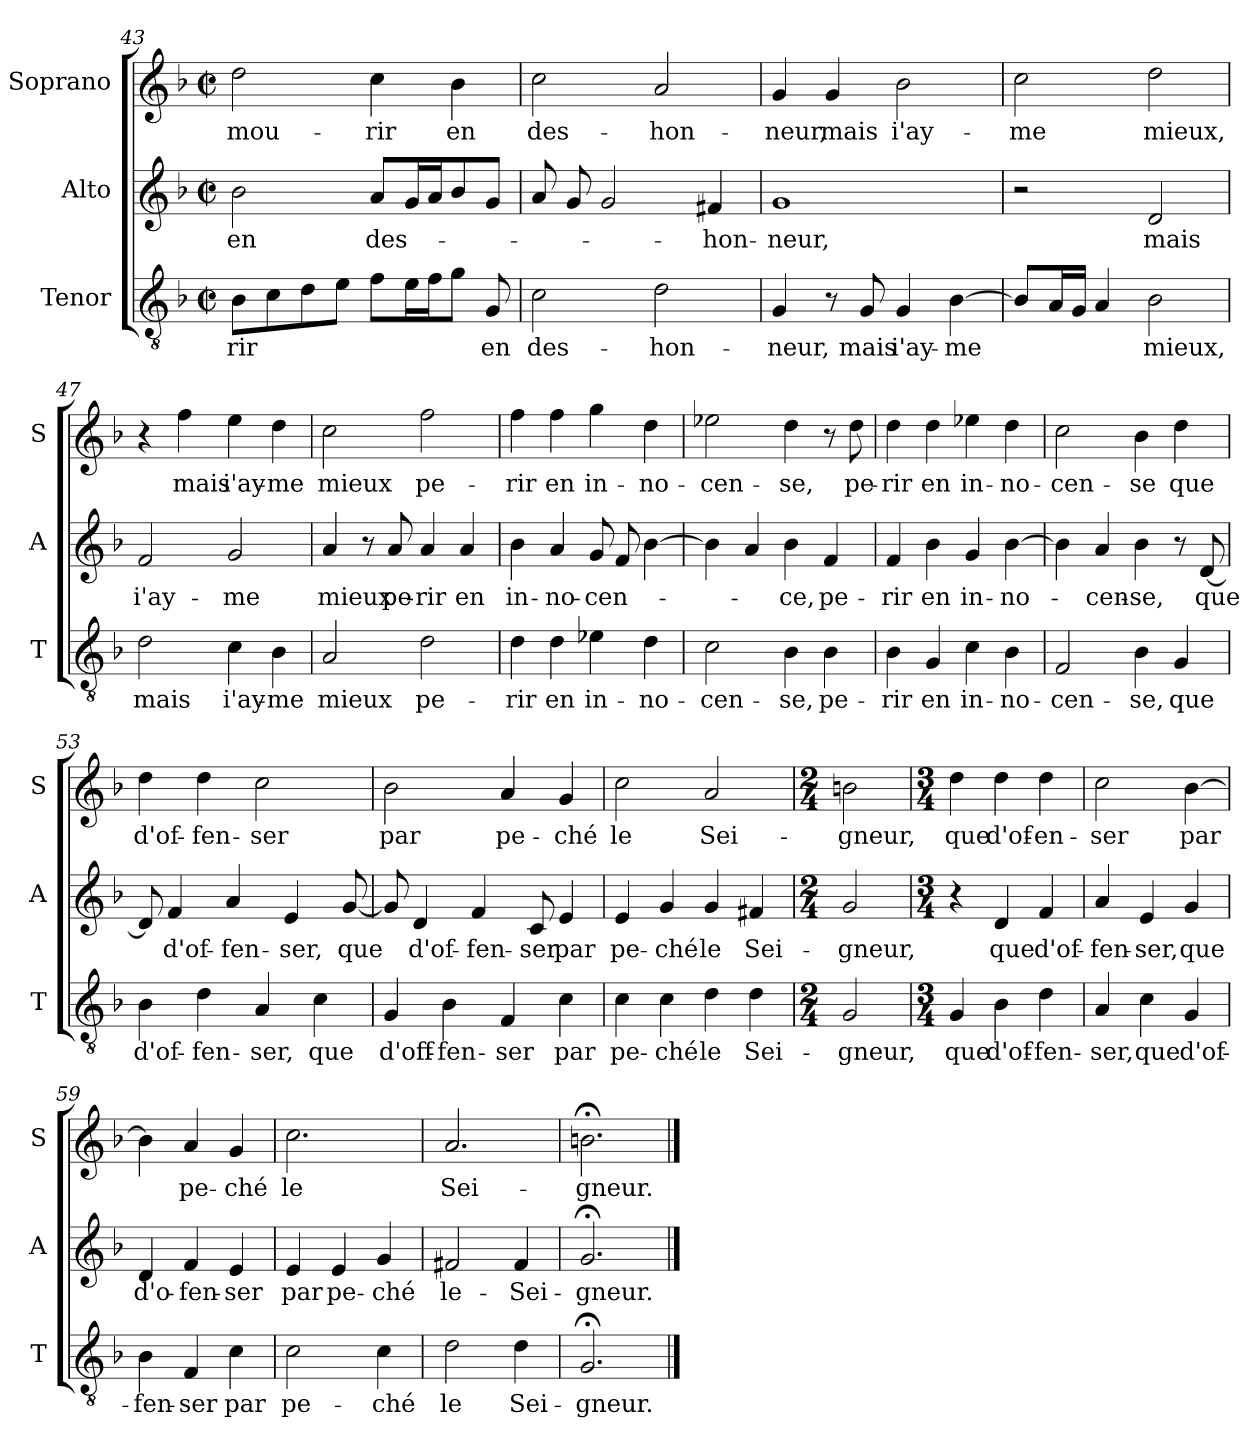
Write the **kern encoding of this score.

**kern	**text	**kern	**text	**kern	**text
*part3	*part3	*part2	*part2	*part1	*part1
*staff3	*staff3	*staff2	*staff2	*staff1	*staff1
*I"Tenor	*	*I"Alto	*	*I"Soprano	*
*I'T	*	*I'A	*	*I'S	*
*clefGv2	*	*clefG2	*	*clefG2	*
*k[b-]	*	*k[b-]	*	*k[b-]	*
*F:	*	*F:	*	*F:	*
*M2/2	*	*M2/2	*	*M2/2	*
*met(c|)	*	*met(c|)	*	*met(c|)	*
=43	=43	=43	=43	=43	=43
!	!LO:LY:b	!	!LO:LY:b	!	!LO:LY:b
8B-\L	-rir	2b-\	en	2dd\	mou-
8c\	.	.	.	.	.
8d\	.	.	.	.	.
8e\J	.	.	.	.	.
!	!	!	!LO:LY:b	!	!LO:LY:b
8f\L	.	8a/L	des-	4cc\	-rir
16e\L	.	16g/L	.	.	.
16f\J	.	16a/J	.	.	.
!	!	!	!	!	!LO:LY:b
8g\J	.	8b-/	.	4b-\	en
!	!LO:LY:b	!	!	!	!
8G/	en	8g/J	.	.	.
!!LO:LB:g=z
=44	=44	=44	=44	=44	=44
!	!LO:LY:b	!	!	!	!LO:LY:b
2c\	des-	8a/	.	2cc\	des-
.	.	8g/	.	.	.
.	.	2g/	.	.	.
!	!LO:LY:b	!	!	!	!LO:LY:b
2d\	-hon-	.	.	2a/	-hon-
!	!	!	!LO:LY:b	!	!
.	.	4f#X/	-hon-	.	.
=45	=45	=45	=45	=45	=45
!	!LO:LY:b	!	!LO:LY:b	!	!LO:LY:b
4G/	-neur,	1g	-neur,	4g/	-neur,
!	!	!	!	!	!LO:LY:b
8r	.	.	.	4g/	mais
!	!LO:LY:b	!	!	!	!
8G/	mais	.	.	.	.
!	!LO:LY:b	!	!	!	!LO:LY:b
4G/	i'ay-	.	.	2b-\	i'ay-
!	!LO:LY:b	!	!	!	!
[4B-\	-me	.	.	.	.
=46	=46	=46	=46	=46	=46
!	!	!	!	!	!LO:LY:b
8B-/L]	.	2r	.	2cc\	-me
16A/L	.	.	.	.	.
16G/JJ	.	.	.	.	.
4A/	.	.	.	.	.
!	!LO:LY:b	!	!LO:LY:b	!	!LO:LY:b
2B-\	mieux,	2d/	mais	2dd\	mieux,
=47	=47	=47	=47	=47	=47
!	!LO:LY:b	!	!LO:LY:b	!	!
2d\	mais	2f/	i'ay-	4r	.
!	!	!	!	!	!LO:LY:b
.	.	.	.	4ff\	mais
!	!LO:LY:b	!	!LO:LY:b	!	!LO:LY:b
4c\	i'ay-	2g/	-me	4ee\	i'ay-
!	!LO:LY:b	!	!	!	!LO:LY:b
4B-\	-me	.	.	4dd\	-me
=48	=48	=48	=48	=48	=48
!	!LO:LY:b	!	!LO:LY:b	!	!LO:LY:b
2A/	mieux	4a/	mieux	2cc\	mieux
.	.	8r	.	.	.
!	!	!	!LO:LY:b	!	!
.	.	8a/	pe-	.	.
!	!LO:LY:b	!	!LO:LY:b	!	!LO:LY:b
2d\	pe-	4a/	-rir	2ff\	pe-
!	!	!	!LO:LY:b	!	!
.	.	4a/	en	.	.
!!LO:LB:g=z
=49	=49	=49	=49	=49	=49
!	!LO:LY:b	!	!LO:LY:b	!	!LO:LY:b
4d\	-rir	4b-\	in-	4ff\	-rir
!	!LO:LY:b	!	!LO:LY:b	!	!LO:LY:b
4d\	en	4a/	-no-	4ff\	en
!	!LO:LY:b	!	!LO:LY:b	!	!LO:LY:b
4e-X\	in-	8g/	-cen-	4gg\	in-
.	.	8f/	.	.	.
!	!LO:LY:b	!	!	!	!LO:LY:b
4d\	-no-	[4b-\	.	4dd\	-no-
=50	=50	=50	=50	=50	=50
!	!LO:LY:b	!	!	!	!LO:LY:b
2c\	-cen-	4b-\]	.	2ee-X\	-cen-
.	.	4a/	.	.	.
!	!LO:LY:b	!	!LO:LY:b	!	!LO:LY:b
4B-\	-se,	4b-\	-ce,	4dd\	-se,
!	!LO:LY:b	!	!LO:LY:b	!	!
4B-\	pe-	4f/	pe-	8r	.
!	!	!	!	!	!LO:LY:b
.	.	.	.	8dd\	pe-
=51	=51	=51	=51	=51	=51
!	!LO:LY:b	!	!LO:LY:b	!	!LO:LY:b
4B-\	-rir	4f/	-rir	4dd\	-rir
!	!LO:LY:b	!	!LO:LY:b	!	!LO:LY:b
4G/	en	4b-\	en	4dd\	en
!	!LO:LY:b	!	!LO:LY:b	!	!LO:LY:b
4c\	in-	4g/	in-	4ee-X\	in-
!	!LO:LY:b	!	!LO:LY:b	!	!LO:LY:b
4B-\	-no-	[4b-\	-no-	4dd\	-no-
=52	=52	=52	=52	=52	=52
!	!LO:LY:b	!	!	!	!LO:LY:b
2F/	-cen-	4b-\]	.	2cc\	-cen-
!	!	!	!LO:LY:b	!	!
.	.	4a/	-cen-	.	.
!	!LO:LY:b	!	!LO:LY:b	!	!LO:LY:b
4B-\	-se,	4b-\	-se,	4b-\	-se
!	!LO:LY:b	!	!	!	!LO:LY:b
4G/	que	8r	.	4dd\	que
!	!	!	!LO:LY:b	!	!
.	.	[8d/	que	.	.
!!LO:PB:g=z
=53	=53	=53	=53	=53	=53
!	!LO:LY:b	!	!	!	!LO:LY:b
4B-\	d'of-	8d/]	.	4dd\	d'of-
!	!	!	!LO:LY:b	!	!
.	.	4f/	d'of-	.	.
!	!LO:LY:b	!	!	!	!LO:LY:b
4d\	-fen-	.	.	4dd\	-fen-
!	!	!	!LO:LY:b	!	!
.	.	4a/	-fen-	.	.
!	!LO:LY:b	!	!	!	!LO:LY:b
4A/	-ser,	.	.	2cc\	-ser
!	!	!	!LO:LY:b	!	!
.	.	4e/	-ser,	.	.
!	!LO:LY:b	!	!	!	!
4c\	que	.	.	.	.
!	!	!	!LO:LY:b	!	!
.	.	[8g/	que	.	.
=54	=54	=54	=54	=54	=54
!	!LO:LY:b	!	!	!	!LO:LY:b
4G/	d'off-	8g/]	.	2b-\	par
!	!	!	!LO:LY:b	!	!
.	.	4d/	d'of-	.	.
!	!LO:LY:b	!	!	!	!
4B-\	-fen-	.	.	.	.
!	!	!	!LO:LY:b	!	!
.	.	4f/	-fen-	.	.
!	!LO:LY:b	!	!	!	!LO:LY:b
4F/	-ser	.	.	4a/	pe-
!	!	!	!LO:LY:b	!	!
.	.	8c/	-ser	.	.
!	!LO:LY:b	!	!LO:LY:b	!	!LO:LY:b
4c\	par	4e/	par	4g/	-ché
=55	=55	=55	=55	=55	=55
!	!LO:LY:b	!	!LO:LY:b	!	!LO:LY:b
4c\	pe-	4e/	pe-	2cc\	le
!	!LO:LY:b	!	!LO:LY:b	!	!
4c\	-ché	4g/	-ché	.	.
!	!LO:LY:b	!	!LO:LY:b	!	!LO:LY:b
4d\	le	4g/	le	2a/	Sei-
!	!LO:LY:b	!	!LO:LY:b	!	!
4d\	Sei-	4f#X/	Sei-	.	.
=56	=56	=56	=56	=56	=56
*M2/4	*	*M2/4	*	*M2/4	*
!	!LO:LY:b	!	!LO:LY:b	!	!LO:LY:b
2G/	-gneur,	2g/	-gneur,	2bn\	-gneur,
=57	=57	=57	=57	=57	=57
*M3/4	*	*M3/4	*	*M3/4	*
!	!LO:LY:b	!	!	!	!LO:LY:b
4G/	que	4r	.	4dd\	que
!	!LO:LY:b	!	!LO:LY:b	!	!LO:LY:b
4B-\	d'of-	4d/	que	4dd\	d'of-
!	!LO:LY:b	!	!LO:LY:b	!	!LO:LY:b
4d\	-fen-	4f/	d'of-	4dd\	-en-
!!LO:LB:g=z
=58	=58	=58	=58	=58	=58
!	!LO:LY:b	!	!LO:LY:b	!	!LO:LY:b
4A/	-ser,	4a/	-fen-	2cc\	-ser
!	!LO:LY:b	!	!LO:LY:b	!	!
4c\	que	4e/	-ser,	.	.
!	!LO:LY:b	!	!LO:LY:b	!	!LO:LY:b
4G/	d'of-	4g/	que	[4b-\	par
=59	=59	=59	=59	=59	=59
!	!LO:LY:b	!	!LO:LY:b	!	!
4B-\	-fen-	4d/	d'o-	4b-\]	.
!	!LO:LY:b	!	!LO:LY:b	!	!LO:LY:b
4F/	-ser	4f/	-fen-	4a/	pe-
!	!LO:LY:b	!	!LO:LY:b	!	!LO:LY:b
4c\	par	4e/	-ser	4g/	-ché
=60	=60	=60	=60	=60	=60
!	!LO:LY:b	!	!LO:LY:b	!	!LO:LY:b
2c\	pe-	4e/	par	2.cc\	le
!	!	!	!LO:LY:b	!	!
.	.	4e/	pe-	.	.
!	!LO:LY:b	!	!LO:LY:b	!	!
4c\	-ché	4g/	-ché	.	.
=61	=61	=61	=61	=61	=61
!	!LO:LY:b	!	!LO:LY:b	!	!LO:LY:b
2d\	le	2f#X/	le-	2.a/	Sei-
!	!LO:LY:b	!	!LO:LY:b	!	!
4d\	Sei-	4f#/	-Sei-	.	.
=62	=62	=62	=62	=62	=62
!	!LO:LY:b	!	!LO:LY:b	!	!LO:LY:b
2.G;</	-gneur.	2.g;</	-gneur.	2.bn;<\	-gneur.
==	==	==	==	==	==
*-	*-	*-	*-	*-	*-
